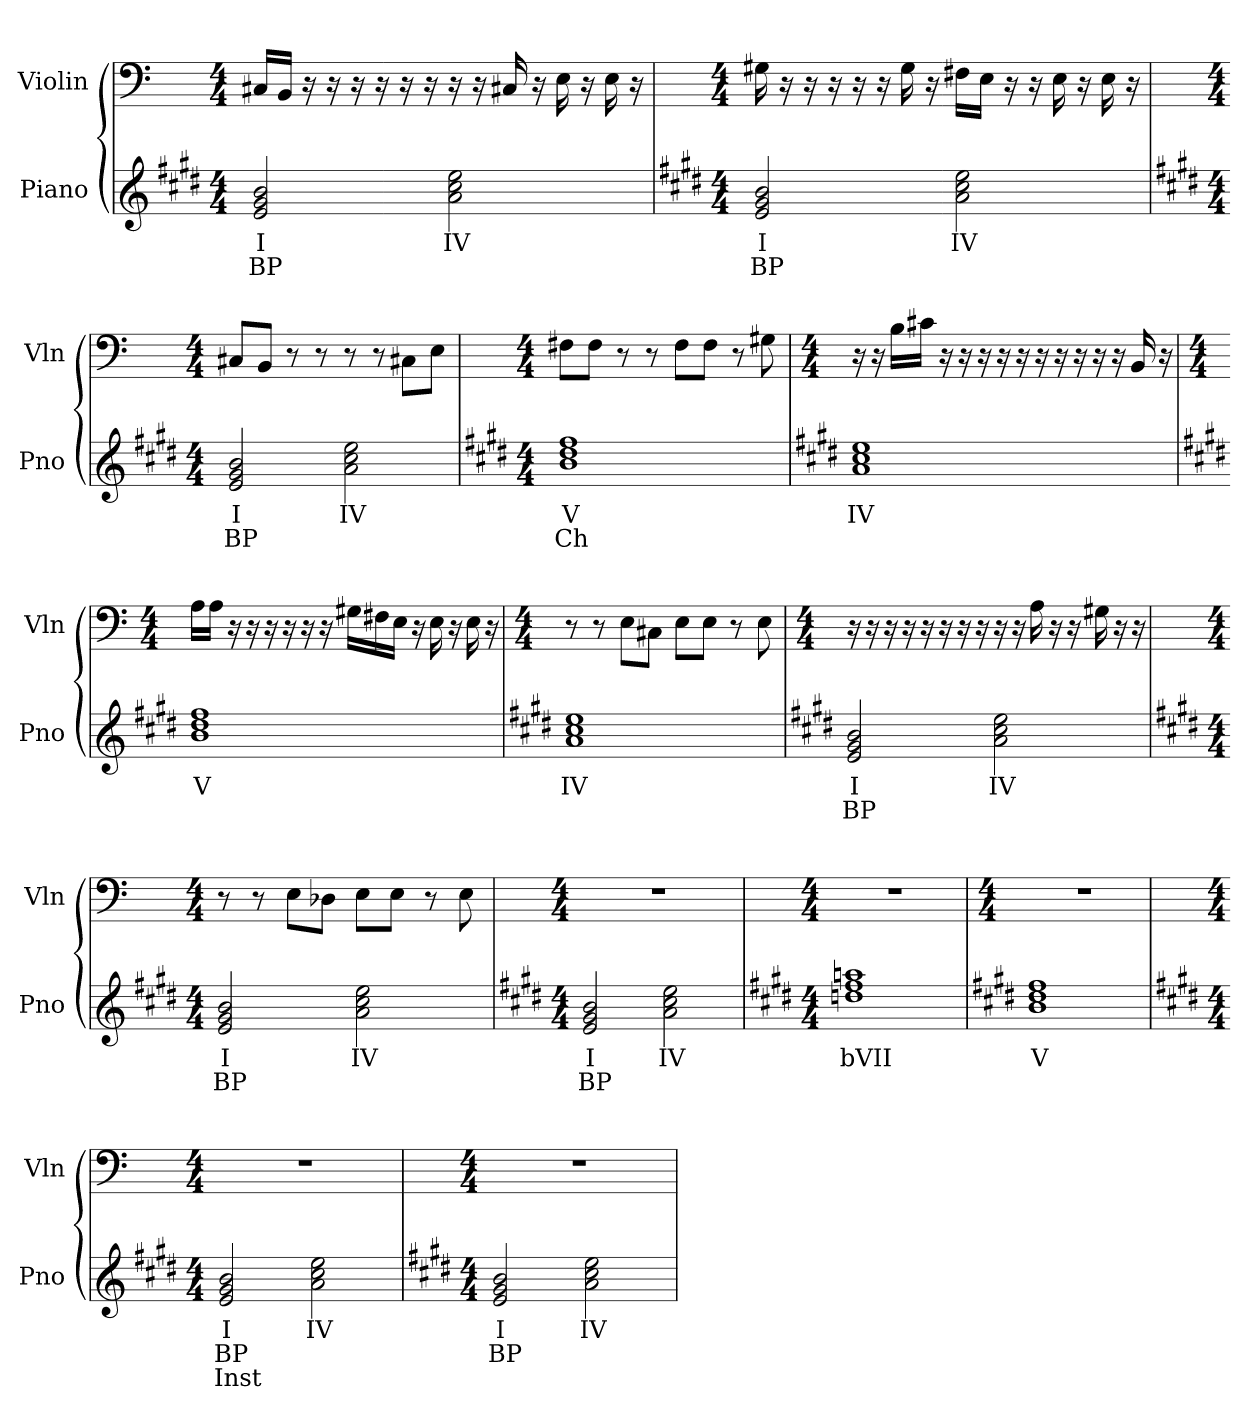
**kern	**text	**text	**text	**kern
*part2	*part2	*part2	*part2	*part1
*staff2	*staff2	*staff2	*staff2	*staff1
*I"Piano	*	*	*	*I"Violin
*I'Pno	*	*	*	*I'Vln
*k[f#c#g#d#]	*	*	*	*
*E:	*	*	*	*
*M4/4	*	*	*	*M4/4
=	=	=	=	=
2e 2g# 2b	I	BP	.	16C#XLL
.	.	.	.	16BBJJ
.	.	.	.	16r
.	.	.	.	16r
.	.	.	.	16r
.	.	.	.	16r
.	.	.	.	16r
.	.	.	.	16r
2a 2cc# 2ee	IV	.	.	16r
.	.	.	.	16r
.	.	.	.	16C#X
.	.	.	.	16r
.	.	.	.	16E
.	.	.	.	16r
.	.	.	.	16E
.	.	.	.	16r
=	=	=	=	=
*k[f#c#g#d#]	*	*	*	*
*E:	*	*	*	*
*M4/4	*	*	*	*M4/4
2e 2g# 2b	I	BP	.	16G#X
.	.	.	.	16r
.	.	.	.	16r
.	.	.	.	16r
.	.	.	.	16r
.	.	.	.	16r
.	.	.	.	16G#
.	.	.	.	16r
2a 2cc# 2ee	IV	.	.	16F#XLL
.	.	.	.	16EJJ
.	.	.	.	16r
.	.	.	.	16r
.	.	.	.	16E
.	.	.	.	16r
.	.	.	.	16E
.	.	.	.	16r
=	=	=	=	=
*k[f#c#g#d#]	*	*	*	*
*E:	*	*	*	*
*M4/4	*	*	*	*M4/4
2e 2g# 2b	I	BP	.	8C#XL
.	.	.	.	8BBJ
.	.	.	.	8r
.	.	.	.	8r
2a 2cc# 2ee	IV	.	.	8r
.	.	.	.	8r
.	.	.	.	8C#XL
.	.	.	.	8EJ
=	=	=	=	=
*k[f#c#g#d#]	*	*	*	*
*E:	*	*	*	*
*M4/4	*	*	*	*M4/4
1b 1dd# 1ff#	V	Ch	.	8F#XL
.	.	.	.	8F#J
.	.	.	.	8r
.	.	.	.	8r
.	.	.	.	8F#L
.	.	.	.	8F#J
.	.	.	.	8r
.	.	.	.	8G#X
=	=	=	=	=
*k[f#c#g#d#]	*	*	*	*
*E:	*	*	*	*
*	*	*	*	*M4/4
1a 1cc# 1ee	IV	.	.	16r
.	.	.	.	16r
.	.	.	.	16BLL
.	.	.	.	16c#XJJ
.	.	.	.	16r
.	.	.	.	16r
.	.	.	.	16r
.	.	.	.	16r
.	.	.	.	16r
.	.	.	.	16r
.	.	.	.	16r
.	.	.	.	16r
.	.	.	.	16r
.	.	.	.	16r
.	.	.	.	16BB
.	.	.	.	16r
=	=	=	=	=
*k[f#c#g#d#]	*	*	*	*
*E:	*	*	*	*
*	*	*	*	*M4/4
1b 1dd# 1ff#	V	.	.	16ALL
.	.	.	.	16AJJ
.	.	.	.	16r
.	.	.	.	16r
.	.	.	.	16r
.	.	.	.	16r
.	.	.	.	16r
.	.	.	.	16r
.	.	.	.	16G#XLL
.	.	.	.	16F#X
.	.	.	.	16EJJ
.	.	.	.	16r
.	.	.	.	16E
.	.	.	.	16r
.	.	.	.	16E
.	.	.	.	16r
=	=	=	=	=
*k[f#c#g#d#]	*	*	*	*
*E:	*	*	*	*
*	*	*	*	*M4/4
1a 1cc# 1ee	IV	.	.	8r
.	.	.	.	8r
.	.	.	.	8EL
.	.	.	.	8C#XJ
.	.	.	.	8EL
.	.	.	.	8EJ
.	.	.	.	8r
.	.	.	.	8E
=	=	=	=	=
*k[f#c#g#d#]	*	*	*	*
*E:	*	*	*	*
*	*	*	*	*M4/4
2e 2g# 2b	I	BP	.	16r
.	.	.	.	16r
.	.	.	.	16r
.	.	.	.	16r
.	.	.	.	16r
.	.	.	.	16r
.	.	.	.	16r
.	.	.	.	16r
2a 2cc# 2ee	IV	.	.	16r
.	.	.	.	16r
.	.	.	.	16A
.	.	.	.	16r
.	.	.	.	16r
.	.	.	.	16G#X
.	.	.	.	16r
.	.	.	.	16r
=	=	=	=	=
*k[f#c#g#d#]	*	*	*	*
*E:	*	*	*	*
*M4/4	*	*	*	*M4/4
2e 2g# 2b	I	BP	.	8r
.	.	.	.	8r
.	.	.	.	8EL
.	.	.	.	8D-XJ
2a 2cc# 2ee	IV	.	.	8EL
.	.	.	.	8EJ
.	.	.	.	8r
.	.	.	.	8E
=	=	=	=	=
*k[f#c#g#d#]	*	*	*	*
*E:	*	*	*	*
*M4/4	*	*	*	*M4/4
2e 2g# 2b	I	BP	.	1r
2a 2cc# 2ee	IV	.	.	.
=	=	=	=	=
*k[f#c#g#d#]	*	*	*	*
*E:	*	*	*	*
*M4/4	*	*	*	*M4/4
1ddn 1ff# 1aan	bVII	.	.	1r
=	=	=	=	=
*k[f#c#g#d#]	*	*	*	*
*E:	*	*	*	*
*	*	*	*	*M4/4
1b 1dd# 1ff#	V	.	.	1r
=	=	=	=	=
*k[f#c#g#d#]	*	*	*	*
*E:	*	*	*	*
*M4/4	*	*	*	*M4/4
2e 2g# 2b	I	BP	Inst	1r
2a 2cc# 2ee	IV	.	.	.
=	=	=	=	=
*k[f#c#g#d#]	*	*	*	*
*E:	*	*	*	*
*M4/4	*	*	*	*M4/4
2e 2g# 2b	I	BP	.	1r
2a 2cc# 2ee	IV	.	.	.
=	=	=	=	=
*-	*-	*-	*-	*-
